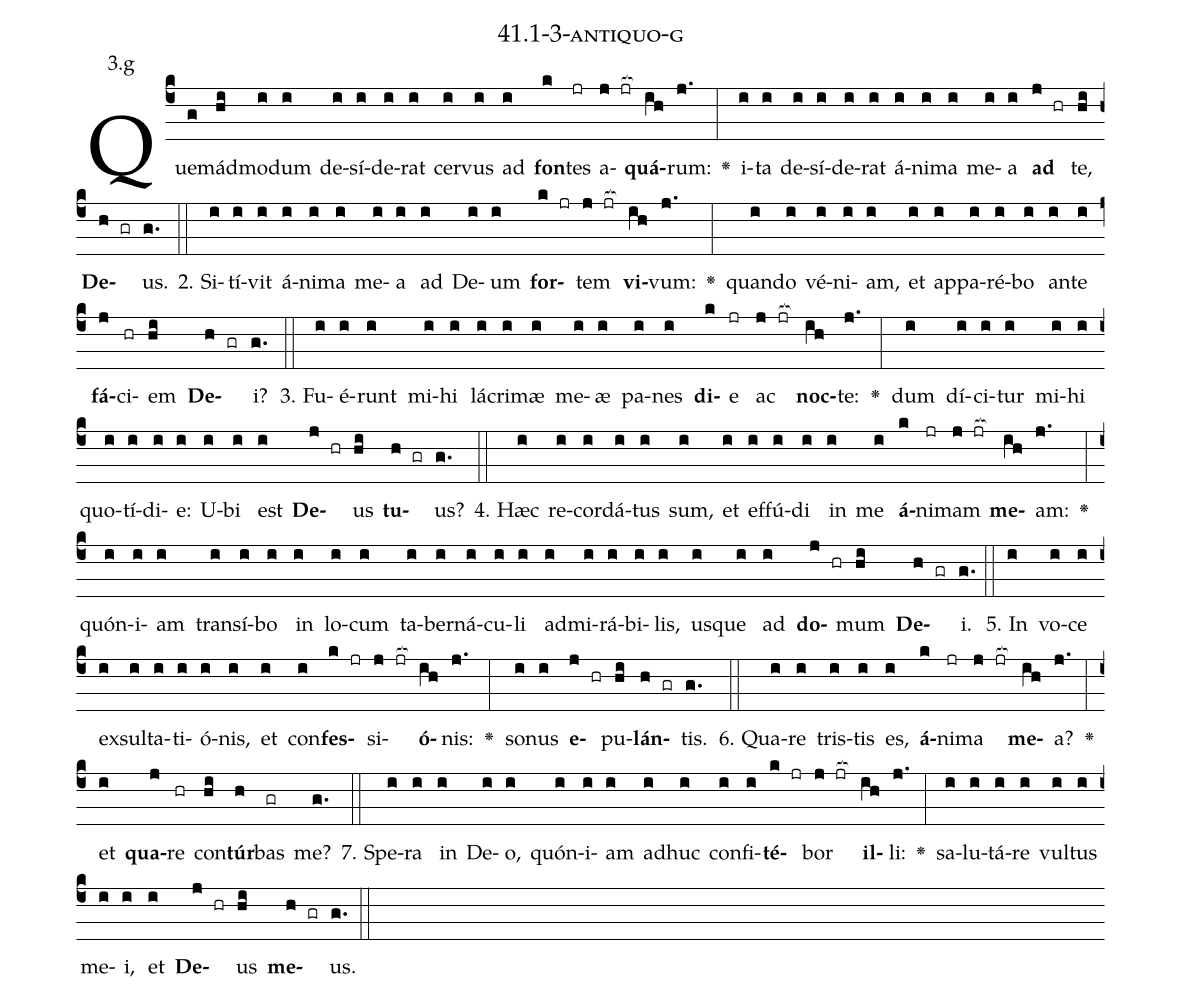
name: 41.1-3-antiquo-g;
annotation: 3.g;
%%
(c4)Quem(g)ád(hi)mo(i)dum(i) de(i)sí(i)de(i)rat(i) cer(i)vus(i) ad(i) <b>fon</b>(k)tes(jr) a(j jr[ocb:1{])<b>quá</b>(ih[ocb:0}])rum:(j.) <v>\greheightstar</v>(:) i(i)ta(i) de(i)sí(i)de(i)rat(i) á(i)ni(i)ma(i) me(i)a(i) <b>ad</b>(j hr) te,(hi) <b>De</b>(h gr)us.(g.) (::)
2. Si(i)tí(i)vit(i) á(i)ni(i)ma(i) me(i)a(i) ad(i) De(i)um(i) <b>for</b>(k jr)tem(j jr[ocb:1{]) <b>vi</b>(ih[ocb:0}])vum:(j.) <v>\greheightstar</v>(:) quan(i)do(i) vé(i)ni(i)am,(i) et(i) ap(i)pa(i)ré(i)bo(i) an(i)te(i) <b>fá</b>(j)ci(hr)em(hi) <b>De</b>(h gr)i?(g.) (::)
3. Fu(i)é(i)runt(i) mi(i)hi(i) lá(i)cri(i)mæ(i) me(i)æ(i) pa(i)nes(i) <b>di</b>(k)e(jr) ac(j jr[ocb:1{]) <b>noc</b>(ih[ocb:0}])te:(j.) <v>\greheightstar</v>(:) dum(i) dí(i)ci(i)tur(i) mi(i)hi(i) quo(i)tí(i)di(i)e:(i) U(i)bi(i) est(i) <b>De</b>(j hr)us(hi) <b>tu</b>(h gr)us?(g.) (::)
4. Hæc(i) re(i)cor(i)dá(i)tus(i) sum,(i) et(i) ef(i)fú(i)di(i) in(i) me(i) <b>á</b>(k)ni(jr)mam(j jr[ocb:1{]) <b>me</b>(ih[ocb:0}])am:(j.) <v>\greheightstar</v>(:) quón(i)i(i)am(i) trans(i)í(i)bo(i) in(i) lo(i)cum(i) ta(i)ber(i)ná(i)cu(i)li(i) ad(i)mi(i)rá(i)bi(i)lis,(i) us(i)que(i) ad(i) <b>do</b>(j hr)mum(hi) <b>De</b>(h gr)i.(g.) (::)
5. In(i) vo(i)ce(i) ex(i)sul(i)ta(i)ti(i)ó(i)nis,(i) et(i) con(i)<b>fes</b>(k jr)si(j jr[ocb:1{])<b>ó</b>(ih[ocb:0}])nis:(j.) <v>\greheightstar</v>(:) so(i)nus(i) <b>e</b>(j hr)pu(hi)<b>lán</b>(h gr)tis.(g.) (::)
6. Qua(i)re(i) tris(i)tis(i) es,(i) <b>á</b>(k)ni(jr)ma(j jr[ocb:1{]) <b>me</b>(ih[ocb:0}])a?(j.) <v>\greheightstar</v>(:) et(i) <b>qua</b>(j)re(hr) con(hi)<b>túr</b>(h)bas(gr) me?(g.) (::)
7. Spe(i)ra(i) in(i) De(i)o,(i) quón(i)i(i)am(i) ad(i)huc(i) con(i)fi(i)<b>té</b>(k jr)bor(j jr[ocb:1{]) <b>il</b>(ih[ocb:0}])li:(j.) <v>\greheightstar</v>(:) sa(i)lu(i)tá(i)re(i) vul(i)tus(i) me(i)i,(i) et(i) <b>De</b>(j hr)us(hi) <b>me</b>(h gr)us.(g.) (::)
